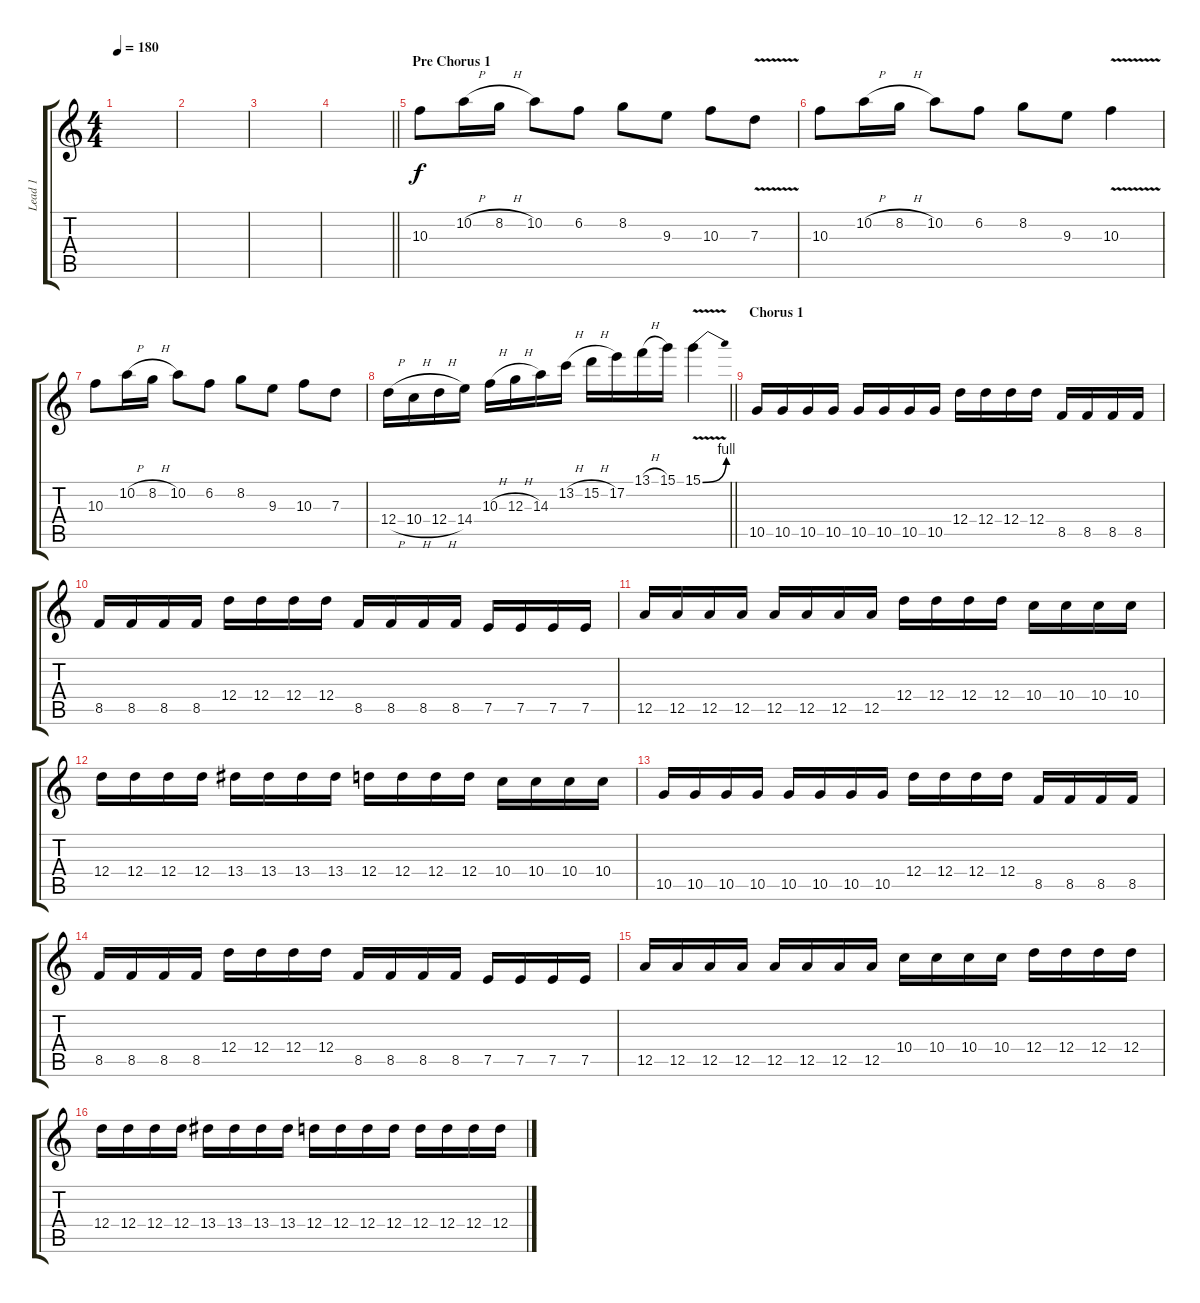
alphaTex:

\track ("Lead 1" "Lead 1") {instrument distortionguitar}
\staff {score tabs}
\tuning (E4 B3 G3 D3 A2 D2) {hide}
\ts (4 4)
\tempo 180
\clef g2
\ks c
|
|
|
\barLineRight lightlight
|
\section ("" "Pre Chorus 1")
10.3.8{volume 16} 10.2{h}.16 8.2{h}.16 10.2.8 6.2.8 8.2.8 9.3.8 10.3.8 7.3{v}.8 |
10.3.8 10.2{h}.16 8.2{h}.16 10.2.8 6.2.8 8.2.8 9.3.8 10.3{v}.4 |
10.3.8 10.2{h}.16 8.2{h}.16 10.2.8 6.2.8 8.2.8 9.3.8 10.3.8 7.3.8 |
\barLineRight lightlight
12.4{h}.16 10.4{h}.16 12.4{h}.16 14.4.16 10.3{h}.16 12.3{h}.16 14.3.16 13.2{h}.16 15.2{h}.16 17.2.16 13.1{h}.16 15.1.16 15.1{be (bend 0 0 60 4) v}.4 |
\section ("" "Chorus 1")
10.5.16 10.5.16 10.5.16 10.5.16 10.5.16 10.5.16 10.5.16 10.5.16 12.4.16 12.4.16 12.4.16 12.4.16 8.5.16 8.5.16 8.5.16 8.5.16 |
8.5.16 8.5.16 8.5.16 8.5.16 12.4.16 12.4.16 12.4.16 12.4.16 8.5.16 8.5.16 8.5.16 8.5.16 7.5.16 7.5.16 7.5.16 7.5.16 |
12.5.16 12.5.16 12.5.16 12.5.16 12.5.16 12.5.16 12.5.16 12.5.16 12.4.16 12.4.16 12.4.16 12.4.16 10.4.16 10.4.16 10.4.16 10.4.16 |
12.4.16 12.4.16 12.4.16 12.4.16 13.4.16 13.4.16 13.4.16 13.4.16 12.4.16 12.4.16 12.4.16 12.4.16 10.4.16 10.4.16 10.4.16 10.4.16 |
10.5.16 10.5.16 10.5.16 10.5.16 10.5.16 10.5.16 10.5.16 10.5.16 12.4.16 12.4.16 12.4.16 12.4.16 8.5.16 8.5.16 8.5.16 8.5.16 |
8.5.16 8.5.16 8.5.16 8.5.16 12.4.16 12.4.16 12.4.16 12.4.16 8.5.16 8.5.16 8.5.16 8.5.16 7.5.16 7.5.16 7.5.16 7.5.16 |
12.5.16 12.5.16 12.5.16 12.5.16 12.5.16 12.5.16 12.5.16 12.5.16 10.4.16 10.4.16 10.4.16 10.4.16 12.4.16 12.4.16 12.4.16 12.4.16 |
12.4.16 12.4.16 12.4.16 12.4.16 13.4.16 13.4.16 13.4.16 13.4.16 12.4.16 12.4.16 12.4.16 12.4.16 12.4.16 12.4.16 12.4.16 12.4.16
